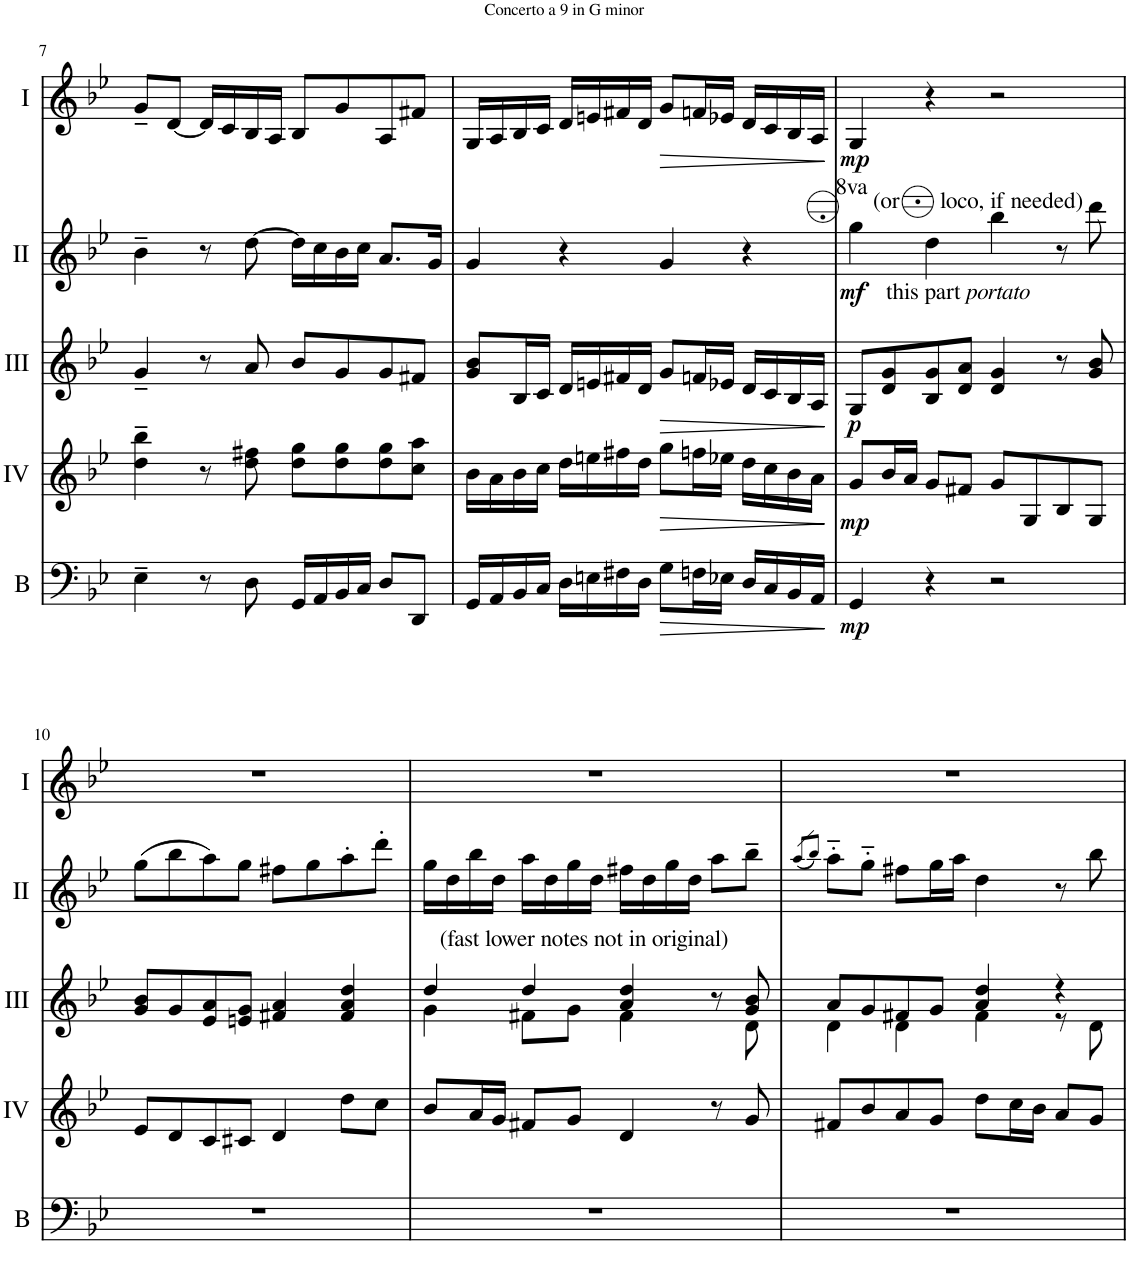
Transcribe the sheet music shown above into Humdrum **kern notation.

**kern	**dynam	**kern	**dynam	**kern	**dynam	**kern	**dynam	**kern	**dynam
*part5	*part5	*part4	*part4	*part3	*part3	*part2	*part2	*part1	*part1
*staff5	*staff5	*staff4	*staff4	*staff3	*staff3	*staff2	*staff2	*staff1	*staff1
*I"Bass	*	*I"Acc. 4	*	*I"Acc. 3	*	*I"Acc. 2	*	*I"Acc. 1	*
*I'B	*	*	*	*	*	*	*	*	*
!!LO:PB:g=z
*clefF4	*	*clefG2	*	*clefG2	*	*clefG2	*	*clefG2	*
*Trd7c12	*	*Trd7c12	*	*	*	*	*	*	*
*k[b-e-]	*	*k[b-e-]	*	*k[b-e-]	*	*k[b-e-]	*	*k[b-e-]	*
*M4/4	*	*M4/4	*	*M4/4	*	*M4/4	*	*M4/4	*
*met(c)	*	*met(c)	*	*met(c)	*	*met(c)	*	*met(c)	*
=7	=7	=7	=7	=7	=7	=7	=7	=7	=7
4E-~\	.	4dd\~ 4bb-\~	.	4g~/	.	4b-~\	.	8g~/L	.
.	.	.	.	.	.	.	.	[8d/J	.
8r	.	8r	.	8r	.	8r	.	16d/LL]	.
.	.	.	.	.	.	.	.	16c/	.
8D\	.	8dd\ 8ff#X\	.	8a/	.	[8dd\	.	16B-/	.
.	.	.	.	.	.	.	.	16A/JJ	.
16GG/LL	.	8dd\ 8gg\L	.	8b-/L	.	16dd\LL]	.	8B-/L	.
16AA/	.	.	.	.	.	16cc\	.	.	.
16BB-/	.	8dd\ 8gg\	.	8g/	.	16b-\	.	8g/	.
16C/JJ	.	.	.	.	.	16cc\JJ	.	.	.
8D/L	.	8dd\ 8gg\	.	8g/	.	8.a/L	.	8A/	.
8DD/J	.	8cc\ 8aa\J	.	8f#X/J	.	.	.	8f#X/J	.
.	.	.	.	.	.	16g/Jk	.	.	.
=8	=8	=8	=8	=8	=8	=8	=8	=8	=8
16GG/LL	.	16b-\LL	.	8g/ 8b-/L	.	4g/	.	16G/LL	.
16AA/	.	16a\	.	.	.	.	.	16A/	.
16BB-/	.	16b-\	.	16B-/L	.	.	.	16B-/	.
16C/JJ	.	16cc\JJ	.	16c/JJ	.	.	.	16c/JJ	.
16D\LL	.	16dd\LL	.	16d/LL	.	4r	.	16d/LL	.
16En\	.	16een\	.	16en/	.	.	.	16en/	.
16F#X\	.	16ff#X\	.	16f#X/	.	.	.	16f#X/	.
16D\JJ	.	16dd\JJ	.	16d/JJ	.	.	.	16d/JJ	.
!	!LO:HP:b	!	!LO:HP:b	!	!LO:HP:b	!	!	!	!LO:HP:b
8G\L	>	8gg\L	>	8g/L	>	4g/	.	8g/L	>
16Fn\L	.	16ffn\L	.	16fn/L	.	.	.	16fn/L	.
16E-X\JJ	.	16ee-X\JJ	.	16e-X/JJ	.	.	.	16e-X/JJ	.
16D/LL	.	16dd\LL	.	16d/LL	.	4r	.	16d/LL	.
16C/	.	16cc\	.	16c/	.	.	.	16c/	.
16BB-/	.	16b-\	.	16B-/	.	.	.	16B-/	.
16AA/JJ	.	16a\JJ	.	16A/JJ	.	.	.	16A/JJ	.
.	]	.	]	.	]	.	.	.	]
=9	=9	=9	=9	=9	=9	=9	=9	=9	=9
!	!	!	!	!	!	!LO:TX:a:t=(or       loco, if needed)	!	!	!
!	!	!	!	!	!	!LO:TX:a:t=8va	!	!	!
!	!	!	!	!	!	!LO:TX:b:t=this part	!	!	!
!	!	!	!	!	!	!LO:TX:b:i:t=portato	!	!	!
!	!LO:DY:b	!	!LO:DY:b	!	!LO:DY:b	!	!LO:DY:b	!	!LO:DY:b
4GG/	mp	8g/L	mp	8G/L	p	4gg\	mf	4G/	mp
.	.	16b-/L	.	8d/ 8g/	.	.	.	.	.
.	.	16a/JJ	.	.	.	.	.	.	.
4r	.	8g/L	.	8B-/ 8g/	.	4dd\	.	4r	.
.	.	8f#X/J	.	8d/ 8a/J	.	.	.	.	.
2r	.	8g/L	.	4d/ 4g/	.	4bb-\	.	2r	.
.	.	8G/	.	.	.	.	.	.	.
.	.	8B-/	.	8r	.	8r	.	.	.
.	.	8G/J	.	8g/ 8b-/	.	8ddd\	.	.	.
!!LO:LB:g=z
=10	=10	=10	=10	=10	=10	=10	=10	=10	=10
1r	.	8e-/L	.	8g/ 8b-/L	.	(8gg\L	.	1r	.
.	.	8d/	.	8g/	.	8bb-\	.	.	.
.	.	8c/	.	8e-/ 8a/	.	8aa\)	.	.	.
.	.	8c#X/J	.	8en/ 8g/J	.	8gg\J	.	.	.
.	.	4d/	.	4f#X/ 4a/	.	8ff#X\L	.	.	.
.	.	.	.	.	.	8gg\	.	.	.
.	.	8dd\L	.	4f#/ 4a/ 4dd/	.	8aa'\	.	.	.
.	.	8cc\J	.	.	.	8ddd'\J	.	.	.
=11	=11	=11	=11	=11	=11	=11	=11	=11	=11
*	*	*	*	*^	*	*	*	*	*
1r	.	8b-/L	.	4dd/	4g\	.	16gg\LL	.	1r	.
!	!	!	!	!	!	!	!LO:TX:b:t=(fast lower notes not in original)	!	!	!
.	.	.	.	.	.	.	16dd\	.	.	.
.	.	16a/L	.	.	.	.	16bb-\	.	.	.
.	.	16g/JJ	.	.	.	.	16dd\JJ	.	.	.
.	.	8f#X/L	.	4dd/	8f#X\L	.	16aa\LL	.	.	.
.	.	.	.	.	.	.	16dd\	.	.	.
.	.	8g/J	.	.	8g\J	.	16gg\	.	.	.
.	.	.	.	.	.	.	16dd\JJ	.	.	.
.	.	4d/	.	4a/ 4dd/	4f#\	.	16ff#X\LL	.	.	.
.	.	.	.	.	.	.	16dd\	.	.	.
.	.	.	.	.	.	.	16gg\	.	.	.
.	.	.	.	.	.	.	16dd\JJ	.	.	.
.	.	8r	.	8r	8ryy	.	8aa\L	.	.	.
.	.	8g/	.	8g/ 8b-/	8d\	.	8bb-~\J	.	.	.
=12	=12	=12	=12	=12	=12	=12	=12	=12	=12	=12
.	.	.	.	.	.	.	(8qaa/L	.	.	.
.	.	.	.	.	.	.	8qbb-/J)	.	.	.
1r	.	8f#X/L	.	8a/L	4d\	.	8aa'~\L	.	1r	.
.	.	8b-/	.	8g/	.	.	8gg'~\J	.	.	.
.	.	8a/	.	8f#X/	4d\	.	8ff#X\L	.	.	.
.	.	8g/J	.	8g/J	.	.	16gg\L	.	.	.
.	.	.	.	.	.	.	16aa\JJ	.	.	.
.	.	8dd\L	.	4a/ 4dd/	4f#\	.	4dd\	.	.	.
.	.	16cc\L	.	.	.	.	.	.	.	.
.	.	16b-\JJ	.	.	.	.	.	.	.	.
.	.	8a/L	.	4r	8r	.	8r	.	.	.
.	.	8g/J	.	.	8d\	.	8bb-\	.	.	.
*	*	*	*	*v	*v	*	*	*	*	*
=	=	=	=	=	=	=	=	=	=
*-	*-	*-	*-	*-	*-	*-	*-	*-	*-
